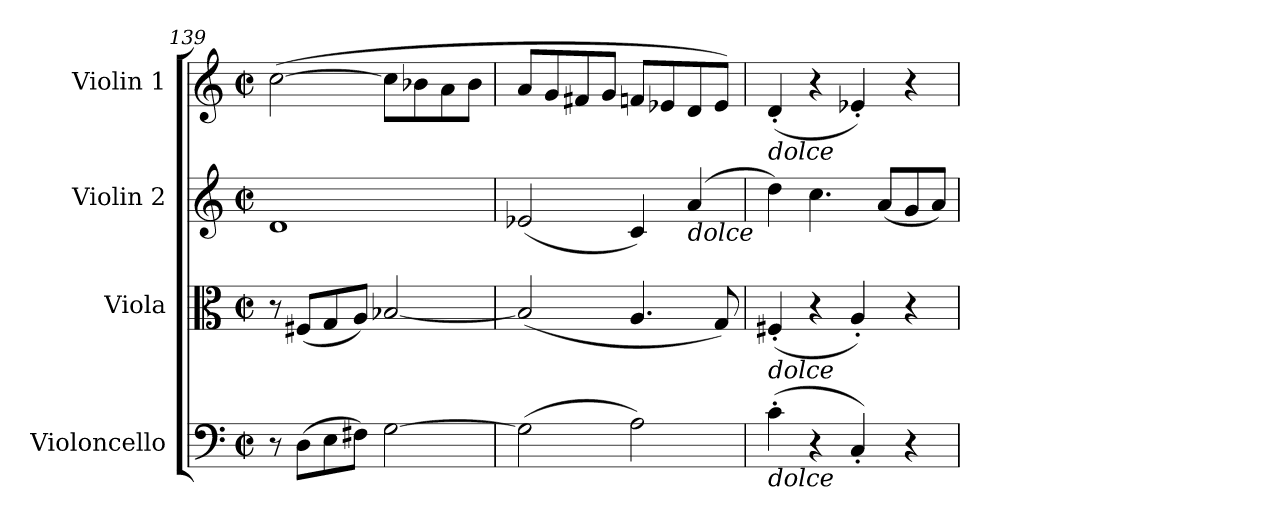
**kern	**kern	**kern	**kern
*part4	*part3	*part2	*part1
*staff4	*staff3	*staff2	*staff1
*I"Violoncello	*I"Viola	*I"Violin 2	*I"Violin 1
*I'Vc	*I'Vla	*I'Vln	*I'Vln
!!LO:LB:g=z
*clefF4	*clefC3	*clefG2	*clefG2
*k[]	*k[]	*k[]	*k[]
*M2/2	*M2/2	*M2/2	*M2/2
*met(c|)	*met(c|)	*met(c|)	*met(c|)
=139	=139	=139	=139
8r	8r	1d	([2cc\
(8D\L	(8F#X/L	.	.
8E\	8G/	.	.
8F#X\J)	8A/J)	.	.
[2G\	[2B-X/	.	8cc\L]
.	.	.	8b-X\
.	.	.	8a\
.	.	.	8b-\J
=140	=140	=140	=140
(2G\]	(2B-/]	(2e-X/	8a/L
.	.	.	8g/
.	.	.	8f#X/
.	.	.	8g/J
2A\)	4.A/	4c/)	8fn/L
.	.	.	8e-X/
!	!	!LO:TX:b:i:t=dolce	!
.	.	(>4a/	8d/
.	8G/)	.	8e-/J)
!!LO:PB:g=z
=141	=141	=141	=141
!	!	!	!LO:TX:b:i:t=dolce
!	!LO:TX:b:i:t=dolce	!	!
!LO:TX:b:i:t=dolce	!	!	!
(4c'\	(4F#X'/	4dd\)	(4d'/
4r	4r	4.cc\	4r
4C'/)	4A'/)	.	4e-X'/)
.	.	(8a/L	.
4r	4r	8g/	4r
.	.	8a/J)	.
=	=	=	=
*-	*-	*-	*-
